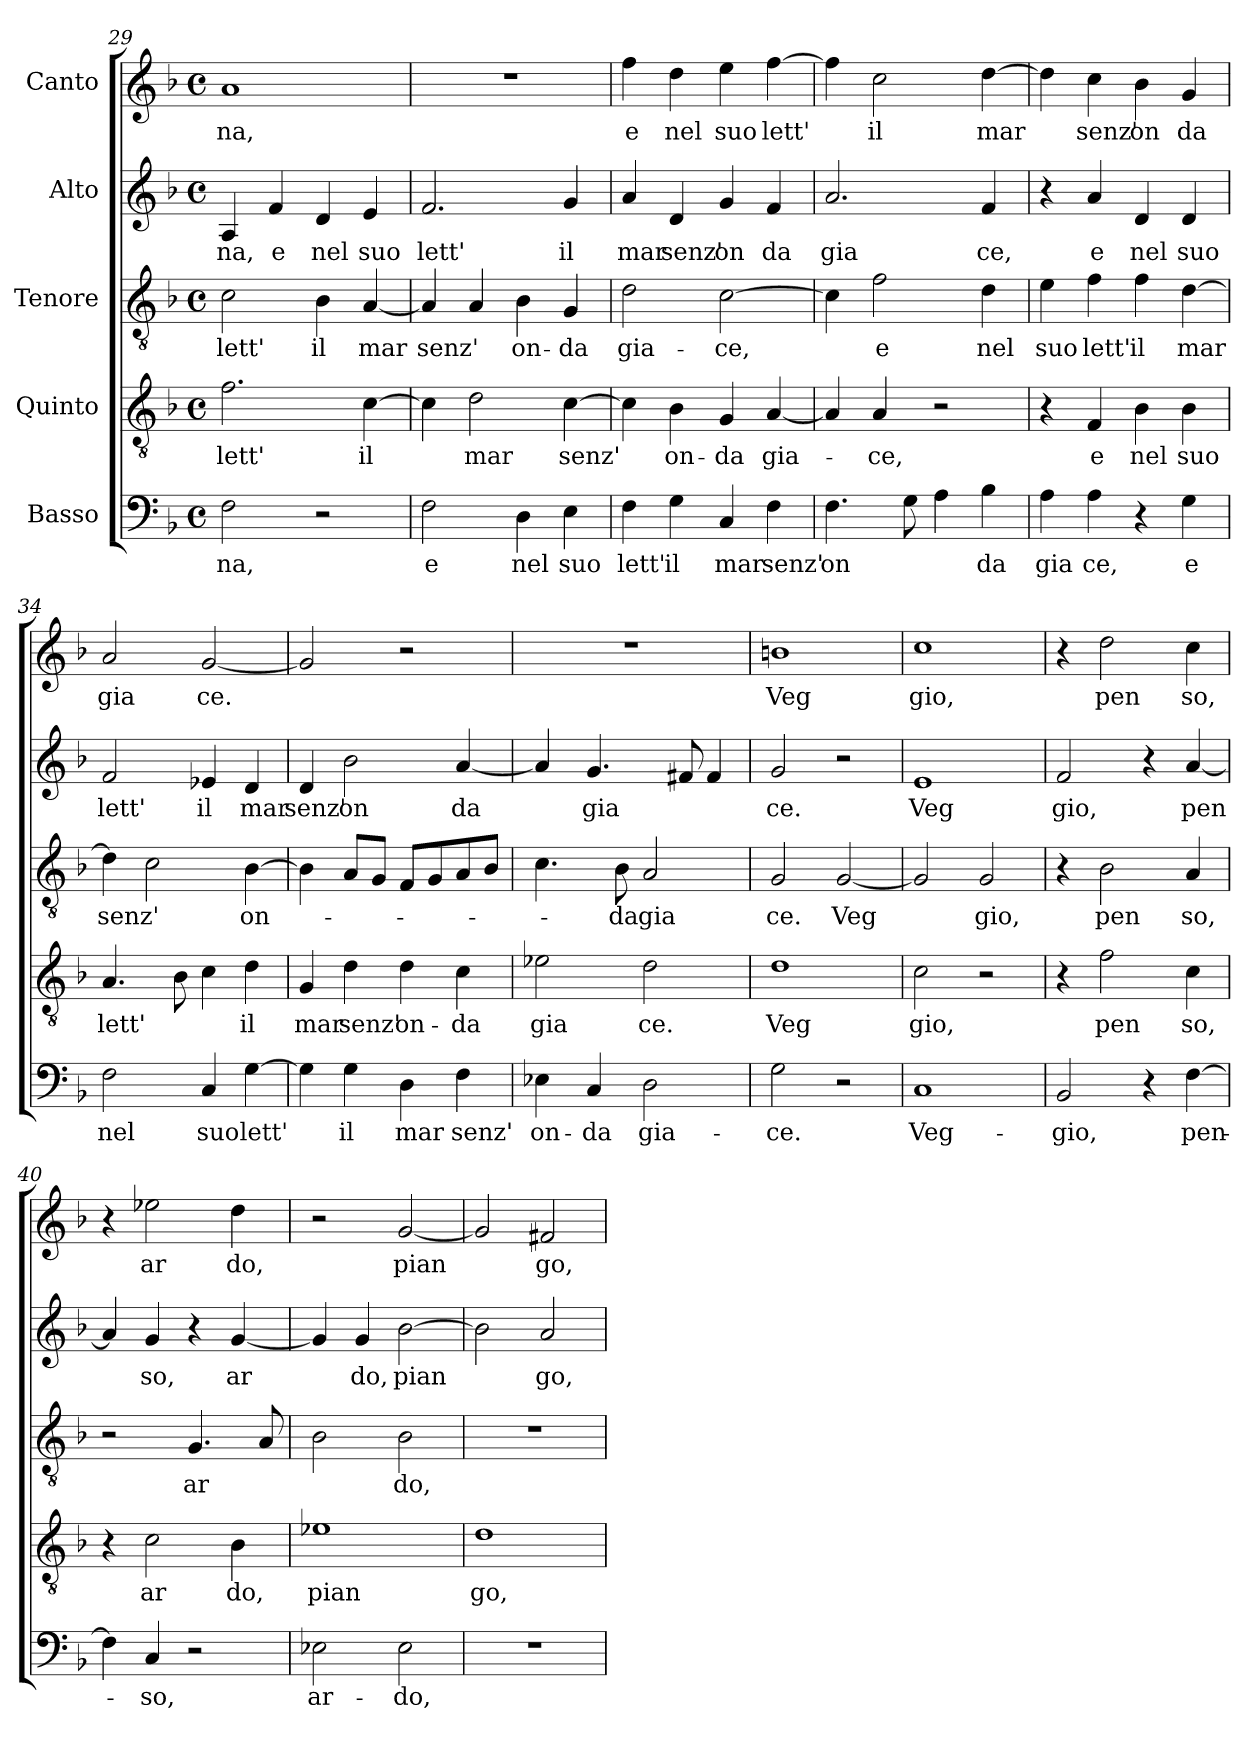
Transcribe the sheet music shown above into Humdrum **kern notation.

**kern	**text	**kern	**text	**kern	**text	**kern	**text	**kern	**text
*part5	*part5	*part4	*part4	*part3	*part3	*part2	*part2	*part1	*part1
*staff5	*staff5	*staff4	*staff4	*staff3	*staff3	*staff2	*staff2	*staff1	*staff1
*I"Basso	*	*I"Quinto	*	*I"Tenore	*	*I"Alto	*	*I"Canto	*
!!LO:LB:g=z
*clefF4	*	*clefGv2	*	*clefGv2	*	*clefG2	*	*clefG2	*
*k[b-]	*	*k[b-]	*	*k[b-]	*	*k[b-]	*	*k[b-]	*
*F:	*	*F:	*	*F:	*	*F:	*	*F:	*
*M4/4	*	*M4/4	*	*M4/4	*	*M4/4	*	*M4/4	*
*met(c)	*	*met(c)	*	*met(c)	*	*met(c)	*	*met(c)	*
=29	=29	=29	=29	=29	=29	=29	=29	=29	=29
!	!LO:LY:b:cj	!	!LO:LY:b:cj	!	!LO:LY:b:cj	!	!LO:LY:b:cj	!	!LO:LY:b:cj
2F\	na,	2.f\	lett'	2c\	lett'	4A/	-na,	1a	na,
!	!	!	!	!	!	!	!LO:LY:b:cj	!	!
.	.	.	.	.	.	4f/	e	.	.
!	!	!	!	!	!LO:LY:b:cj	!	!LO:LY:b:cj	!	!
2r	.	.	.	4B-\	il	4d/	nel	.	.
!	!	!	!LO:LY:b:cj	!	!LO:LY:b	!	!LO:LY:b:cj	!	!
.	.	[>4c\	il	[<4A/	mar	4e/	suo	.	.
=30	=30	=30	=30	=30	=30	=30	=30	=30	=30
!	!LO:LY:b:cj	!	!	!	!LO:LY:b	!	!LO:LY:b:cj	!	!
2F\	e	4c\]	.	4A/]	senz'	2.f/	lett'	1r	.
!	!	!	!LO:LY:b:cj	!	!	!	!	!	!
.	.	2d\	mar	4A/	.	.	.	.	.
!	!LO:LY:b:cj	!	!	!	!LO:LY:b:cj	!	!	!	!
4D\	nel	.	.	4B-\	on-	.	.	.	.
!	!LO:LY:b:cj	!	!LO:LY:b	!	!LO:LY:b:cj	!	!LO:LY:b:cj	!	!
4E\	suo	[>4c\	senz'	4G/	-da	4g/	il	.	.
=31	=31	=31	=31	=31	=31	=31	=31	=31	=31
!	!LO:LY:b:cj	!	!	!	!LO:LY:b:cj	!	!LO:LY:b:cj	!	!LO:LY:b:cj
4F\	lett'	4c\]	.	2d\	gia-	4a/	mar	4ff\	e
!	!LO:LY:b:cj	!	!LO:LY:b:cj	!	!	!	!LO:LY:b:cj	!	!LO:LY:b:cj
4G\	il	4B-\	on-	.	.	4d/	senz'	4dd\	nel
!	!LO:LY:b:cj	!	!LO:LY:b:cj	!	!LO:LY:b:cj	!	!LO:LY:b:cj	!	!LO:LY:b:cj
4C/	mar	4G/	-da	[>2c\	-ce,	4g/	on	4ee\	suo
!	!LO:LY:b:cj	!	!LO:LY:b	!	!	!	!LO:LY:b:cj	!	!LO:LY:b
4F\	senz'	[<4A/	gia-	.	.	4f/	da	[>4ff\	lett'
=32	=32	=32	=32	=32	=32	=32	=32	=32	=32
!	!LO:LY:b	!	!	!	!	!	!LO:LY:b:cj	!	!
4.F\	on	4A/]	.	4c\]	.	2.a/	gia	4ff\]	.
!	!	!	!LO:LY:b:cj	!	!LO:LY:b:cj	!	!	!	!LO:LY:b:cj
.	.	4A/	-ce,	2f\	e	.	.	2cc\	il
8G\	.	.	.	.	.	.	.	.	.
4A\	.	2r	.	.	.	.	.	.	.
!	!LO:LY:b:cj	!	!	!	!LO:LY:b:cj	!	!LO:LY:b:cj	!	!LO:LY:b
4B-\	da	.	.	4d\	nel	4f/	ce,	[>4dd\	mar
=33	=33	=33	=33	=33	=33	=33	=33	=33	=33
!	!LO:LY:b:cj	!	!	!	!LO:LY:b:cj	!	!	!	!
4A\	gia	4r	.	4e\	suo	4r	.	4dd\]	.
!	!LO:LY:b:cj	!	!LO:LY:b:cj	!	!LO:LY:b:cj	!	!LO:LY:b:cj	!	!LO:LY:b:cj
4A\	ce,	4F/	e	4f\	lett'	4a/	e	4cc\	senz'
!	!	!	!LO:LY:b:cj	!	!LO:LY:b:cj	!	!LO:LY:b:cj	!	!LO:LY:b:cj
4r	.	4B-\	nel	4f\	il	4d/	nel	4b-\	on
!	!LO:LY:b:cj	!	!LO:LY:b:cj	!	!LO:LY:b	!	!LO:LY:b:cj	!	!LO:LY:b:cj
4G\	e	4B-\	suo	[>4d\	mar	4d/	suo	4g/	da
=34	=34	=34	=34	=34	=34	=34	=34	=34	=34
!	!LO:LY:b:cj	!	!LO:LY:b	!	!LO:LY:b	!	!LO:LY:b:cj	!	!LO:LY:b:cj
2F\	nel	4.A/	lett'	4d\]	senz'	2f/	lett'	2a/	gia
.	.	.	.	2c\	.	.	.	.	.
.	.	8B-\	.	.	.	.	.	.	.
!	!LO:LY:b:cj	!	!	!	!	!	!LO:LY:b:cj	!	!LO:LY:b:cj
4C/	suo	4c\	.	.	.	4e-X/	il	[<2g/	ce.
!	!LO:LY:b	!	!LO:LY:b:cj	!	!LO:LY:b	!	!LO:LY:b:cj	!	!
[>4G\	lett'	4d\	il	[>4B-\	on-	4d/	mar	.	.
=35	=35	=35	=35	=35	=35	=35	=35	=35	=35
!	!	!	!LO:LY:b:cj	!	!	!	!LO:LY:b:cj	!	!
4G\]	.	4G/	mar	4B-\]	.	4d/	senz'	2g/]	.
!	!LO:LY:b:cj	!	!LO:LY:b:cj	!	!	!	!LO:LY:b:cj	!	!
4G\	il	4d\	senz'	8A/L	.	2b-\	on	.	.
.	.	.	.	8G/J	.	.	.	.	.
!	!LO:LY:b:cj	!	!LO:LY:b:cj	!	!	!	!	!	!
4D\	mar	4d\	on-	8F/L	.	.	.	2r	.
.	.	.	.	8G/	.	.	.	.	.
!	!LO:LY:b:cj	!	!LO:LY:b:cj	!	!	!	!LO:LY:b	!	!
4F\	senz'	4c\	-da	8A/	.	[>4a/	da	.	.
.	.	.	.	8B-/J	.	.	.	.	.
!!LO:LB:g=z
=36	=36	=36	=36	=36	=36	=36	=36	=36	=36
!	!LO:LY:b:cj	!	!LO:LY:b:cj	!	!	!	!	!	!
*	*	*^	*	*	*	*	*	*	*
4E-X\	on-	2e-X\	32ryy	gia	4.c\	.	4a/]	.	1r	.
.	.	.	2ryy	.	.	.	.	.	.	.
!	!LO:LY:b:cj	!	!	!	!	!	!	!LO:LY:b	!	!
4C/	-da	.	.	.	.	.	4.g/	gia	.	.
!	!	!	!	!	!	!LO:LY:b:cj	!	!	!	!
.	.	.	.	.	8B-\	-da	.	.	.	.
!	!LO:LY:b:cj	!	!	!LO:LY:b:cj	!	!LO:LY:b:cj	!	!	!	!
2D\	gia-	2d\	.	ce.	2A/	gia	.	.	.	.
.	.	.	4...ryy	.	.	.	.	.	.	.
.	.	.	.	.	.	.	8f#/	.	.	.
.	.	.	.	.	.	.	4f#/	.	.	.
=37	=37	=37	=37	=37	=37	=37	=37	=37	=37	=37
!	!LO:LY:b:cj	!	!	!LO:LY:b:cj	!	!LO:LY:b:cj	!	!LO:LY:b:cj	!	!LO:LY:b:cj
*	*	*v	*v	*	*	*	*	*	*	*
2G\	-ce.	1d	Veg	2G/	ce.	2g/	ce.	1bn	Veg
!	!	!	!	!	!LO:LY:b	!	!	!	!
2r	.	.	.	[<2G/	Veg	2r	.	.	.
=38	=38	=38	=38	=38	=38	=38	=38	=38	=38
!	!LO:LY:b:cj	!	!LO:LY:b:cj	!	!	!	!LO:LY:b:cj	!	!LO:LY:b:cj
1C	Veg-	2c\	gio,	2G/]	.	1e	Veg	1cc	gio,
!	!	!	!	!	!LO:LY:b:cj	!	!	!	!
.	.	2r	.	2G/	gio,	.	.	.	.
=39	=39	=39	=39	=39	=39	=39	=39	=39	=39
!	!LO:LY:b:cj	!	!	!	!	!	!LO:LY:b:cj	!	!
2BB-/	-gio,	4r	.	4r	.	2f/	gio,	4r	.
!	!	!	!LO:LY:b:cj	!	!LO:LY:b:cj	!	!	!	!LO:LY:b:cj
.	.	2f\	pen	2B-\	pen	.	.	2dd\	pen
4r	.	.	.	.	.	4r	.	.	.
!	!LO:LY:b	!	!LO:LY:b:cj	!	!LO:LY:b:cj	!	!LO:LY:b	!	!LO:LY:b:cj
[>4F\	pen-	4c\	so,	4A/	so,	[<4a/	pen	4cc\	so,
=40	=40	=40	=40	=40	=40	=40	=40	=40	=40
4F\]	.	4r	.	2r	.	4a/]	.	4r	.
!	!LO:LY:b:cj	!	!LO:LY:b:cj	!	!	!	!LO:LY:b:cj	!	!LO:LY:b:cj
4C/	-so,	2c\	ar	.	.	4g/	so,	2ee-X\	ar
!	!	!	!	!	!LO:LY:b:cj	!	!	!	!
2r	.	.	.	4.G/	ar	4r	.	.	.
!	!	!	!LO:LY:b:cj	!	!	!	!LO:LY:b:cj	!	!LO:LY:b:cj
.	.	4B-\	do,	.	.	[<4g/	ar	4dd\	do,
.	.	.	.	8A/	.	.	.	.	.
=41	=41	=41	=41	=41	=41	=41	=41	=41	=41
!	!LO:LY:b:cj	!	!LO:LY:b:cj	!	!	!	!	!	!
2E-X\	ar-	1e-X	pian	2B-\	.	4g/]	.	2r	.
!	!	!	!	!	!	!	!LO:LY:b:cj	!	!
.	.	.	.	.	.	4g/	do,	.	.
!	!LO:LY:b:cj	!	!	!	!LO:LY:b:cj	!	!LO:LY:b	!	!LO:LY:b
2E-\	-do,	.	.	2B-\	do,	[>2b-\	pian	[<2g/	pian
=42	=42	=42	=42	=42	=42	=42	=42	=42	=42
!	!	!	!LO:LY:b:cj	!	!	!	!	!	!
1r	.	1d	go,	1r	.	2b-\]	.	2g/]	.
!	!	!	!	!	!	!	!LO:LY:b:cj	!	!LO:LY:b:cj
.	.	.	.	.	.	2a/	go,	2f#X/	go,
=	=	=	=	=	=	=	=	=	=
*-	*-	*-	*-	*-	*-	*-	*-	*-	*-
